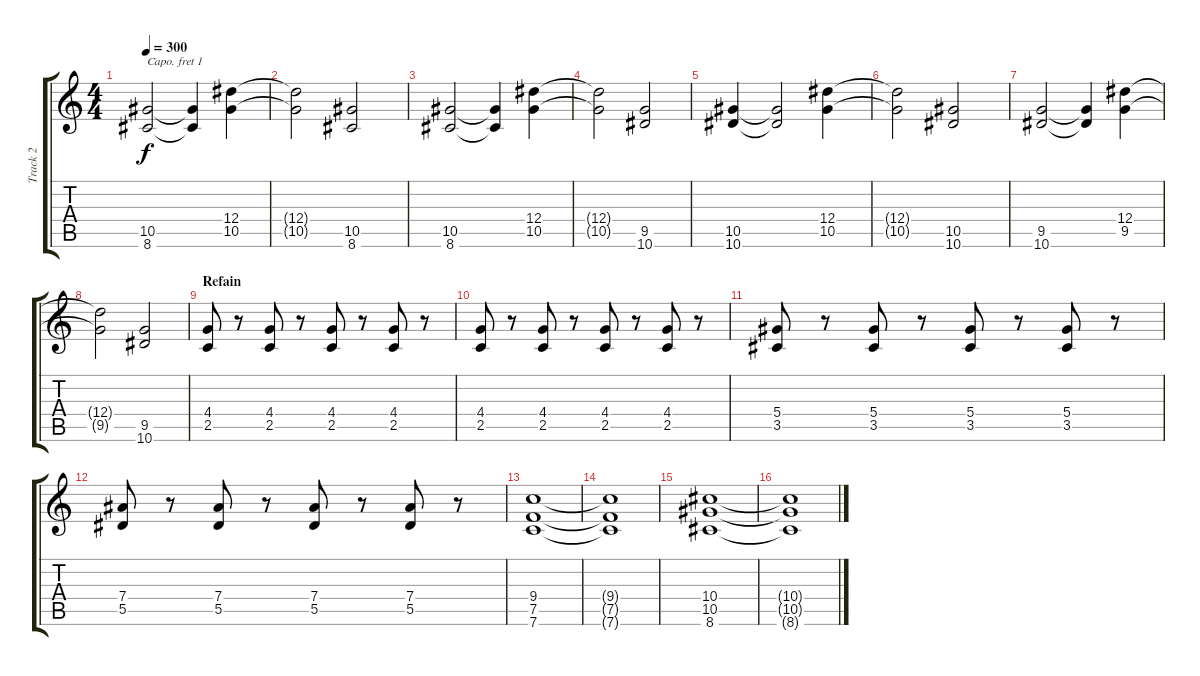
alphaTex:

\track ("Track 2" "Track 2") {instrument distortionguitar}
\staff {score tabs}
\capo 1
\tuning (E4 B3 G3 D3 A2 E2) {hide}
\ts (4 4)
\tempo 300
\clef g2
\ks c
(10.5 8.6).2{dy f} (10.5{t} 8.6{t}).4 (12.4 10.5).4 |
(12.4{t} 10.5{t}).2 (10.5 8.6).2 |
(10.5 8.6).2 (10.5{t} 8.6{t}).4 (12.4 10.5).4 |
(12.4{t} 10.5{t}).2 (9.5 10.6).2 |
(10.5 10.6).4 (10.5{t} 10.6{t}).2 (12.4 10.5).4 |
(12.4{t} 10.5{t}).2 (10.5 10.6).2 |
(9.5 10.6).2 (9.5{t} 10.6{t}).4 (12.4 9.5).4 |
(12.4{t} 9.5{t}).2 (9.5 10.6).2 |
\section ("" "Refain")
(4.4 2.5).8 r.8 (4.4 2.5).8 r.8 (4.4 2.5).8 r.8 (4.4 2.5).8 r.8 |
(4.4 2.5).8 r.8 (4.4 2.5).8 r.8 (4.4 2.5).8 r.8 (4.4 2.5).8 r.8 |
(5.4 3.5).8 r.8 (5.4 3.5).8 r.8 (5.4 3.5).8 r.8 (5.4 3.5).8 r.8 |
(7.4 5.5).8 r.8 (7.4 5.5).8 r.8 (7.4 5.5).8 r.8 (7.4 5.5).8 r.8 |
(9.4 7.5 7.6).1 |
(9.4{t} 7.5{t} 7.6{t}).1 |
(10.4 10.5 8.6).1 |
(10.4{t} 10.5{t} 8.6{t}).1
